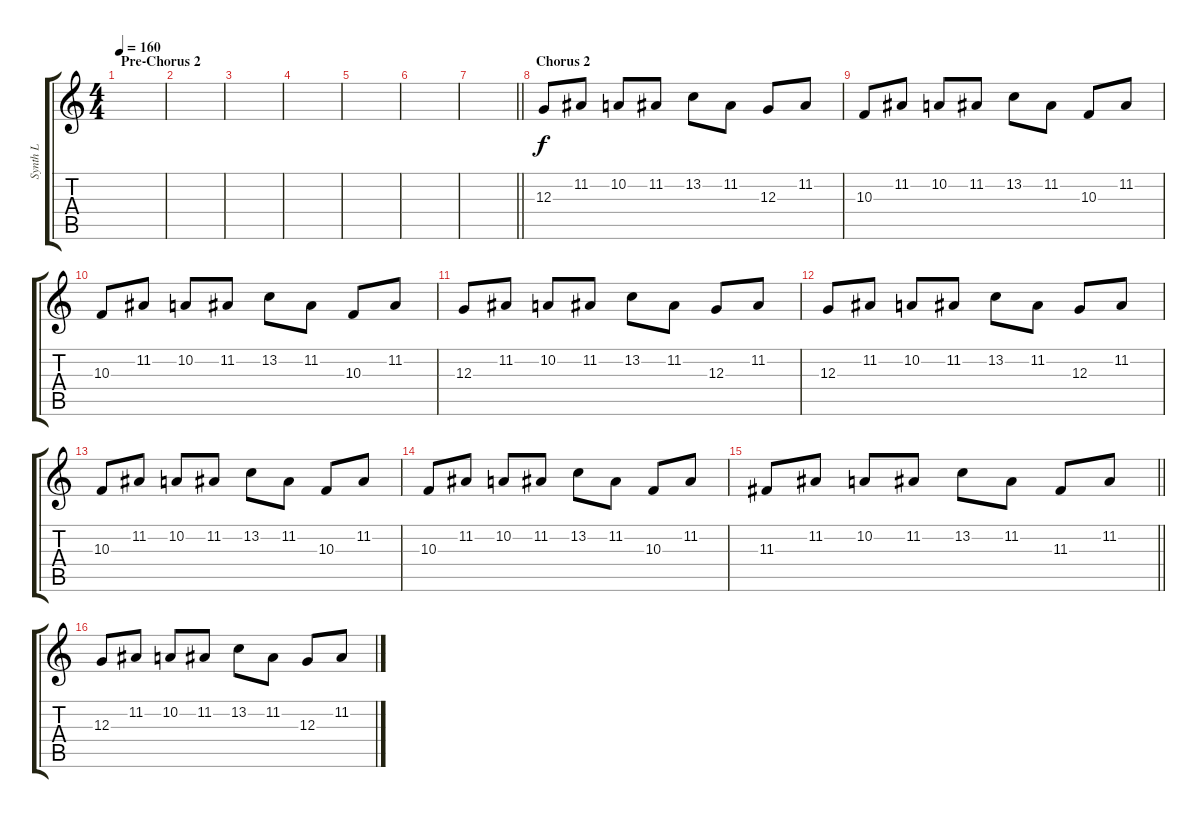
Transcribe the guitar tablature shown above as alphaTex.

\track ("Synth L" "Synth L") {instrument orchestralharp}
\staff {score tabs}
\tuning (E4 B3 G3 D3 A2 E2) {hide}
\ts (4 4)
\section ("" "Pre-Chorus 2")
\tempo 160
\clef g2
\ks c
|
|
|
|
|
|
\barLineRight lightlight
|
\section ("" "Chorus 2")
12.3.8{instrument pad1newage} 11.2.8 10.2.8 11.2.8 13.2.8 11.2.8 12.3.8 11.2.8 |
10.3.8 11.2.8 10.2.8 11.2.8 13.2.8 11.2.8 10.3.8 11.2.8 |
10.3.8 11.2.8 10.2.8 11.2.8 13.2.8 11.2.8 10.3.8 11.2.8 |
12.3.8 11.2.8 10.2.8 11.2.8 13.2.8 11.2.8 12.3.8 11.2.8 |
12.3.8 11.2.8 10.2.8 11.2.8 13.2.8 11.2.8 12.3.8 11.2.8 |
10.3.8 11.2.8 10.2.8 11.2.8 13.2.8 11.2.8 10.3.8 11.2.8 |
10.3.8 11.2.8 10.2.8 11.2.8 13.2.8 11.2.8 10.3.8 11.2.8 |
\barLineRight lightlight
11.3.8 11.2.8 10.2.8 11.2.8 13.2.8 11.2.8 11.3.8 11.2.8 |
12.3.8 11.2.8 10.2.8 11.2.8 13.2.8 11.2.8 12.3.8 11.2.8
